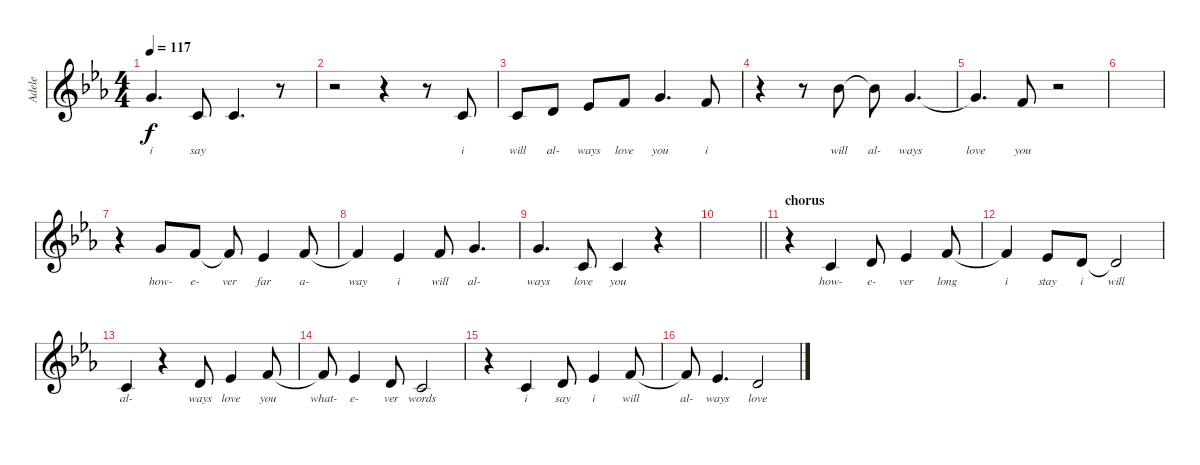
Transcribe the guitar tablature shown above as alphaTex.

\track ("Adele" "Adele") {instrument synthvoice}
\staff {score}
\tuning (E5 B4 G4 D4 A3 E3) {hide}
\ts (4 4)
\tempo 117
\clef g2
\ks cminor
0.3.4{d lyrics (0 "i") lyrics (1 "") lyrics (2 "") lyrics (3 "") lyrics (4 "") dy f} 3.5.8{lyrics (0 "say") lyrics (1 "") lyrics (2 "") lyrics (3 "") lyrics (4 "")} 3.5.4{d lyrics (0 "") lyrics (1 "") lyrics (2 "") lyrics (3 "") lyrics (4 "")} r.8 |
r.2 r.4 r.8 3.5.8{lyrics (0 "i") lyrics (1 "") lyrics (2 "") lyrics (3 "") lyrics (4 "")} |
3.5.8{lyrics (0 "will") lyrics (1 "") lyrics (2 "") lyrics (3 "") lyrics (4 "")} 0.4.8{lyrics (0 "al-") lyrics (1 "") lyrics (2 "") lyrics (3 "") lyrics (4 "")} 1.4.8{lyrics (0 "ways") lyrics (1 "") lyrics (2 "") lyrics (3 "") lyrics (4 "")} 3.4.8{lyrics (0 "love") lyrics (1 "") lyrics (2 "") lyrics (3 "") lyrics (4 "")} 0.3.4{d lyrics (0 "you") lyrics (1 "") lyrics (2 "") lyrics (3 "") lyrics (4 "")} 3.4.8{lyrics (0 "i") lyrics (1 "") lyrics (2 "") lyrics (3 "") lyrics (4 "")} |
r.4 r.8 3.3.8{lyrics (0 "will") lyrics (1 "") lyrics (2 "") lyrics (3 "") lyrics (4 "")} 3.3{t}.8{lyrics (0 "al-") lyrics (1 "") lyrics (2 "") lyrics (3 "") lyrics (4 "")} 0.3.4{d lyrics (0 "ways") lyrics (1 "") lyrics (2 "") lyrics (3 "") lyrics (4 "")} |
0.3{t}.4{d lyrics (0 "love") lyrics (1 "") lyrics (2 "") lyrics (3 "") lyrics (4 "")} 3.4.8{lyrics (0 "you") lyrics (1 "") lyrics (2 "") lyrics (3 "") lyrics (4 "")} r.2 |
|
r.4 0.3.8{lyrics (0 "how-") lyrics (1 "") lyrics (2 "") lyrics (3 "") lyrics (4 "")} 3.4.8{lyrics (0 "e-") lyrics (1 "") lyrics (2 "") lyrics (3 "") lyrics (4 "")} 3.4{t}.8{lyrics (0 "ver") lyrics (1 "") lyrics (2 "") lyrics (3 "") lyrics (4 "")} 1.4.4{lyrics (0 "far") lyrics (1 "") lyrics (2 "") lyrics (3 "") lyrics (4 "")} 3.4.8{lyrics (0 "a-") lyrics (1 "") lyrics (2 "") lyrics (3 "") lyrics (4 "")} |
3.4{t}.4{lyrics (0 "way") lyrics (1 "") lyrics (2 "") lyrics (3 "") lyrics (4 "")} 1.4.4{lyrics (0 "i") lyrics (1 "") lyrics (2 "") lyrics (3 "") lyrics (4 "")} 3.4.8{lyrics (0 "will") lyrics (1 "") lyrics (2 "") lyrics (3 "") lyrics (4 "")} 0.3.4{d lyrics (0 "al-") lyrics (1 "") lyrics (2 "") lyrics (3 "") lyrics (4 "")} |
0.3.4{d lyrics (0 "ways") lyrics (1 "") lyrics (2 "") lyrics (3 "") lyrics (4 "")} 3.5.8{lyrics (0 "love") lyrics (1 "") lyrics (2 "") lyrics (3 "") lyrics (4 "")} 3.5.4{lyrics (0 "you") lyrics (1 "") lyrics (2 "") lyrics (3 "") lyrics (4 "")} r.4 |
\barLineRight lightlight
|
\section ("" "chorus")
r.4 3.5.4{lyrics (0 "how-") lyrics (1 "") lyrics (2 "") lyrics (3 "") lyrics (4 "")} 0.4.8{lyrics (0 "e-") lyrics (1 "") lyrics (2 "") lyrics (3 "") lyrics (4 "")} 1.4.4{lyrics (0 "ver") lyrics (1 "") lyrics (2 "") lyrics (3 "") lyrics (4 "")} 3.4.8{lyrics (0 "long") lyrics (1 "") lyrics (2 "") lyrics (3 "") lyrics (4 "")} |
3.4{t}.4{lyrics (0 "i") lyrics (1 "") lyrics (2 "") lyrics (3 "") lyrics (4 "")} 1.4.8{lyrics (0 "stay") lyrics (1 "") lyrics (2 "") lyrics (3 "") lyrics (4 "")} 0.4.8{lyrics (0 "i") lyrics (1 "") lyrics (2 "") lyrics (3 "") lyrics (4 "")} 0.4{t}.2{lyrics (0 "will") lyrics (1 "") lyrics (2 "") lyrics (3 "") lyrics (4 "")} |
3.5.4{lyrics (0 "al-") lyrics (1 "") lyrics (2 "") lyrics (3 "") lyrics (4 "")} r.4 0.4.8{lyrics (0 "ways") lyrics (1 "") lyrics (2 "") lyrics (3 "") lyrics (4 "")} 1.4.4{lyrics (0 "love") lyrics (1 "") lyrics (2 "") lyrics (3 "") lyrics (4 "")} 3.4.8{lyrics (0 "you") lyrics (1 "") lyrics (2 "") lyrics (3 "") lyrics (4 "")} |
3.4{t}.8{lyrics (0 "what-") lyrics (1 "") lyrics (2 "") lyrics (3 "") lyrics (4 "")} 1.4.4{lyrics (0 "e-") lyrics (1 "") lyrics (2 "") lyrics (3 "") lyrics (4 "")} 0.4.8{lyrics (0 "ver") lyrics (1 "") lyrics (2 "") lyrics (3 "") lyrics (4 "")} 3.5.2{lyrics (0 "words") lyrics (1 "") lyrics (2 "") lyrics (3 "") lyrics (4 "")} |
r.4 3.5.4{lyrics (0 "i") lyrics (1 "") lyrics (2 "") lyrics (3 "") lyrics (4 "")} 0.4.8{lyrics (0 "say") lyrics (1 "") lyrics (2 "") lyrics (3 "") lyrics (4 "")} 1.4.4{lyrics (0 "i") lyrics (1 "") lyrics (2 "") lyrics (3 "") lyrics (4 "")} 3.4.8{lyrics (0 "will") lyrics (1 "") lyrics (2 "") lyrics (3 "") lyrics (4 "")} |
3.4{t}.8{lyrics (0 "al-") lyrics (1 "") lyrics (2 "") lyrics (3 "") lyrics (4 "")} 1.4.4{d lyrics (0 "ways") lyrics (1 "") lyrics (2 "") lyrics (3 "") lyrics (4 "")} 0.4.2{lyrics (0 "love") lyrics (1 "") lyrics (2 "") lyrics (3 "") lyrics (4 "")}
